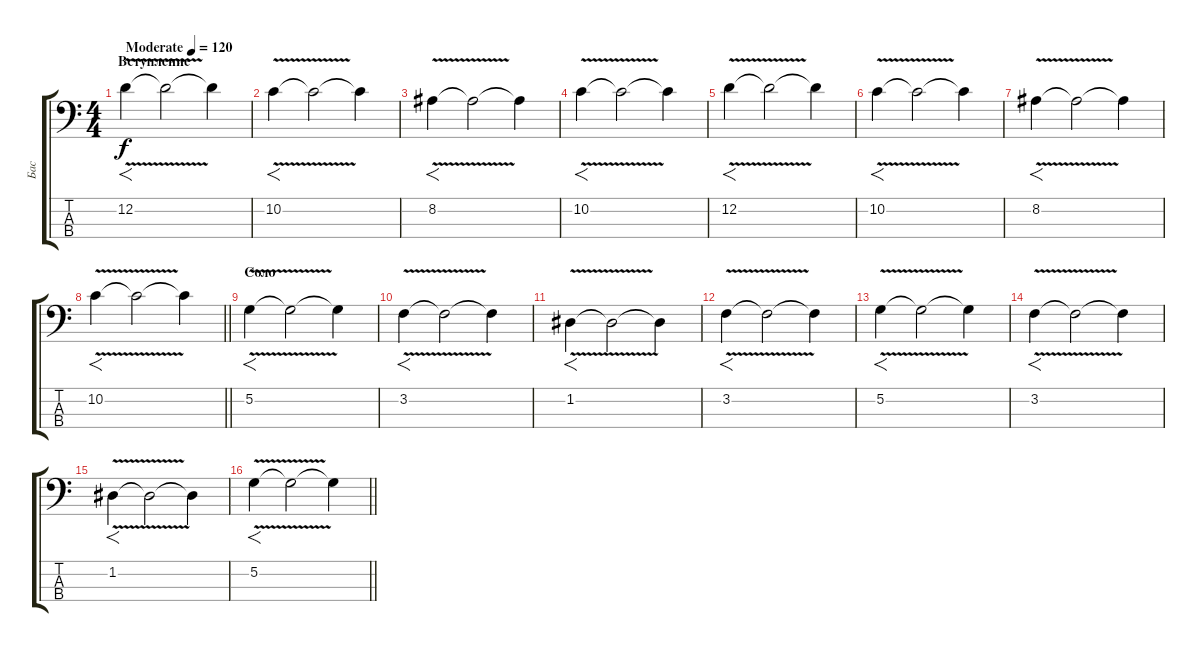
\track ("Бас" "Бас") {instrument electricbassfinger}
\staff {score tabs}
\tuning (G2 D2 A1 E1) {hide}
\ts (4 4)
\section ("" "Вступление")
\tempo (120 "Moderate")
\clef f4
\ks c
12.2{v}.4{f dy f instrument electricbassfinger} 12.2{t}.2 12.2{t}.4 |
10.2{v}.4{f} 10.2{t}.2 10.2{t}.4 |
8.2{v}.4{f} 8.2{t}.2 8.2{t}.4 |
10.2{v}.4{f} 10.2{t}.2 10.2{t}.4 |
12.2{v}.4{f} 12.2{t}.2 12.2{t}.4 |
10.2{v}.4{f} 10.2{t}.2 10.2{t}.4 |
8.2{v}.4{f} 8.2{t}.2 8.2{t}.4 |
\barLineRight lightlight
10.2{v}.4{f} 10.2{t}.2 10.2{t}.4 |
\section ("" "Соло")
5.2{v}.4{f} 5.2{t}.2 5.2{t}.4 |
3.2{v}.4{f} 3.2{t}.2 3.2{t}.4 |
1.2{v}.4{f} 1.2{t}.2 1.2{t}.4 |
3.2{v}.4{f} 3.2{t}.2 3.2{t}.4 |
5.2{v}.4{f} 5.2{t}.2 5.2{t}.4 |
3.2{v}.4{f} 3.2{t}.2 3.2{t}.4 |
1.2{v}.4{f} 1.2{t}.2 1.2{t}.4 |
\barLineRight lightlight
5.2{v}.4{f} 5.2{t}.2 5.2{t}.4
